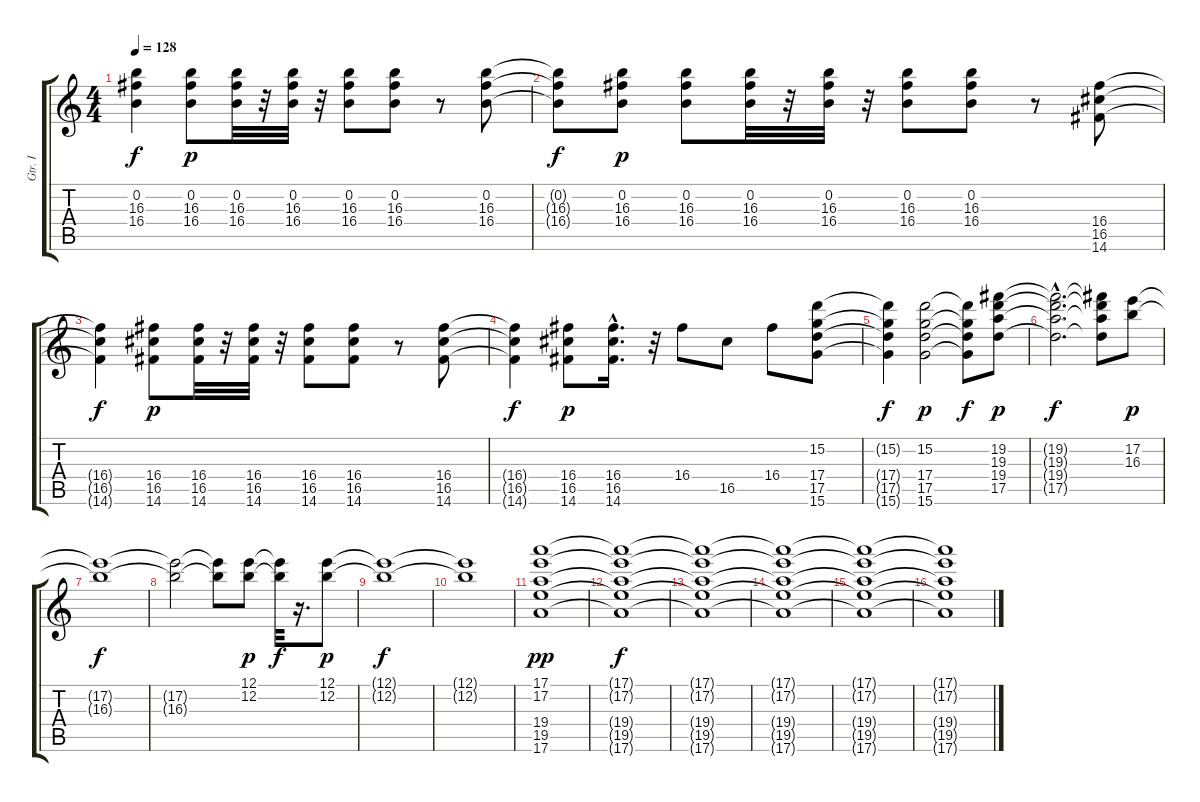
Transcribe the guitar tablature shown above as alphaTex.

\track ("Gtr. I" "Gtr. I") {instrument overdrivenguitar}
\staff {score tabs}
\tuning (E4 B3 G3 D3 A2 E2) {hide}
\ts (4 4)
\tempo 128
\clef g2
\ks c
(0.2{t} 16.3{t} 16.4{t}).4{dy f} (0.2 16.3 16.4).8{dy p} (0.2 16.3 16.4).32 r.32 (0.2 16.3 16.4).32 r.32 (0.2 16.3 16.4).8 (0.2 16.3 16.4).8 r.8 (0.2 16.3 16.4).8 |
(0.2{t} 16.3{t} 16.4{t}).8{dy f} (0.2 16.3 16.4).8{dy p} (0.2 16.3 16.4).8 (0.2 16.3 16.4).32 r.32 (0.2 16.3 16.4).32 r.32 (0.2 16.3 16.4).8 (0.2 16.3 16.4).8 r.8 (16.4 16.5 14.6).8 |
(16.4{t} 16.5{t} 14.6{t}).4{dy f} (16.4 16.5 14.6).8{dy p} (16.4 16.5 14.6).32 r.32 (16.4 16.5 14.6).32 r.32 (16.4 16.5 14.6).8 (16.4 16.5 14.6).8 r.8 (16.4 16.5 14.6).8 |
(16.4{t} 16.5{t} 14.6{t}).4{dy f} (16.4 16.5 14.6).8{dy p} (16.4{hac} 16.5{hac} 14.6{hac}).16{d} r.32 16.4.8 16.5.8 16.4.8 (15.2 17.4 17.5 15.6).8 |
(15.2{t} 17.4{t} 17.5{t} 15.6{t}).4{dy f} (15.2 17.4 17.5 15.6).2{dy p} (15.2{t} 17.4{t} 17.5{t} 15.6{t}).8{dy f} (19.2 19.3 19.4 17.5).8{dy p} |
(19.2{hac t} 19.3{hac t} 19.4{hac t} 17.5{hac t}).2{d dy f} (19.2{t} 19.3{t} 19.4{t} 17.5{t}).8 (17.2 16.3).8{dy p} |
(17.2{t} 16.3{t}).1{dy f} |
(17.2{t} 16.3{t}).2 (17.2{t} 16.3{t}).8 (12.1 12.2).8{dy p} (12.1{t} 12.2{t}).32{dy f} r.16{d} (12.1 12.2).8{dy p} |
(12.1{t} 12.2{t}).1{dy f} |
(12.1{t} 12.2{t}).1 |
(17.1 17.2 19.4 19.5 17.6).1{dy pp} |
(17.1{t} 17.2{t} 19.4{t} 19.5{t} 17.6{t}).1{dy f} |
(17.1{t} 17.2{t} 19.4{t} 19.5{t} 17.6{t}).1 |
(17.1{t} 17.2{t} 19.4{t} 19.5{t} 17.6{t}).1 |
(17.1{t} 17.2{t} 19.4{t} 19.5{t} 17.6{t}).1 |
(17.1{t} 17.2{t} 19.4{t} 19.5{t} 17.6{t}).1
